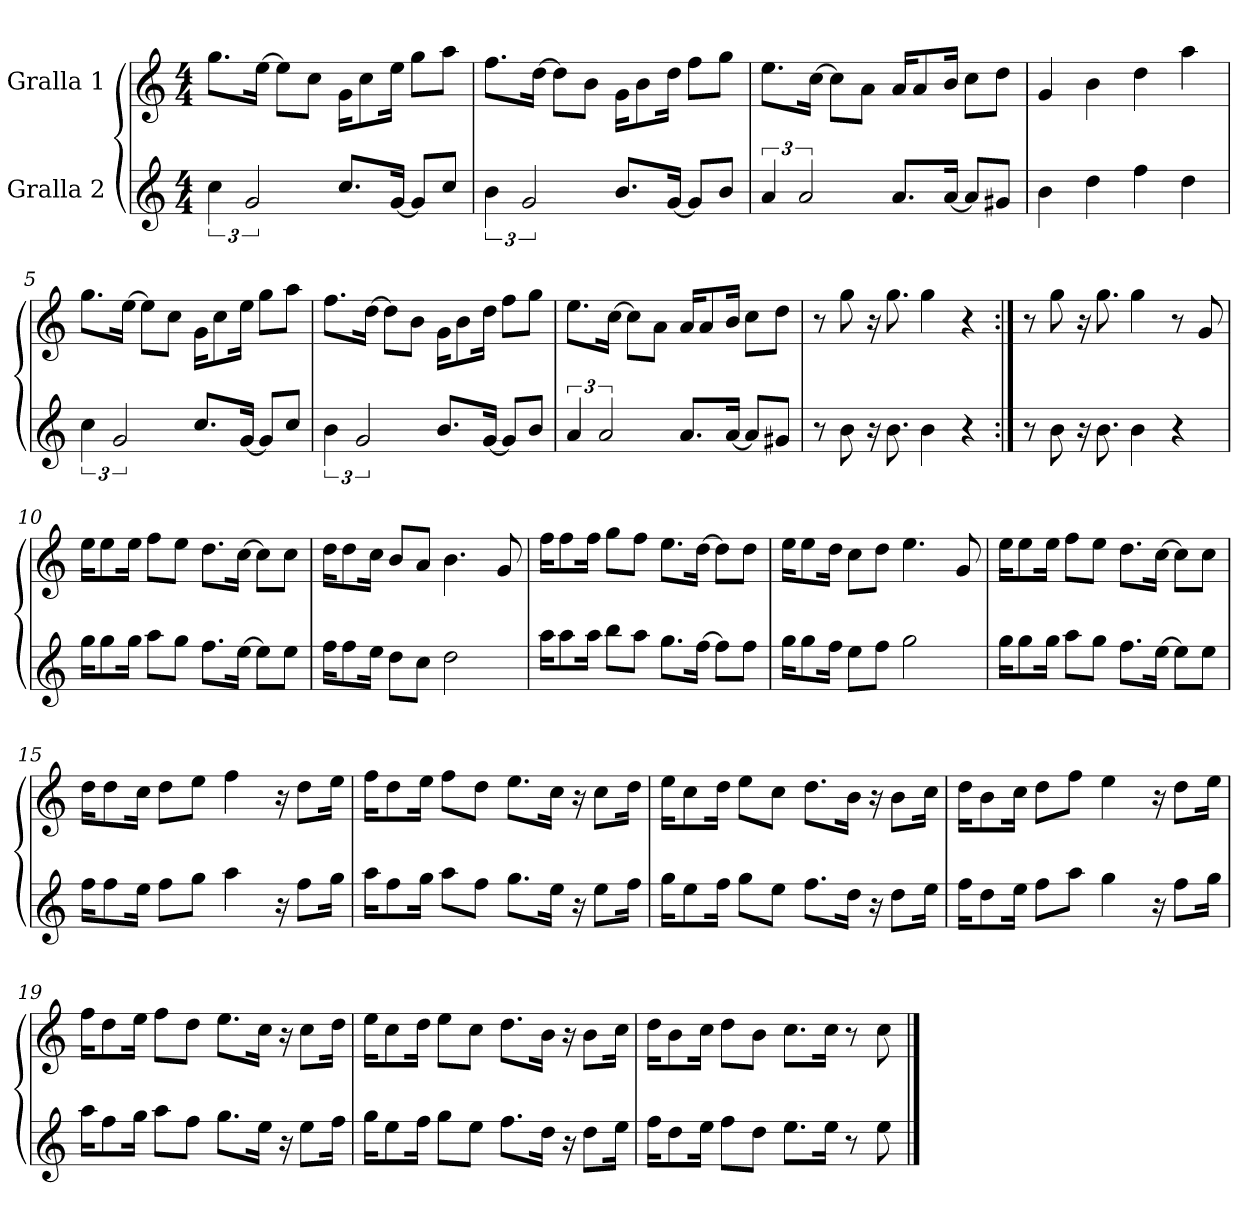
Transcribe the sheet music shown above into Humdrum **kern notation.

**kern	**kern
*part2	*part1
*staff2	*staff1
*I"Gralla 2	*I"Gralla 1
*clefG2	*clefG2
*k[]	*k[]
*M4/4	*M4/4
=1	=1
6cc\	8.gg\L
3g/	.
*	*MM100
.	[16ee\Jk
.	8ee\L]
.	8cc\J
8.cc/L	16g\KL
.	8cc\
[16g/Jk	16ee\Jk
8g/L]	8gg\L
8cc/J	8aa\J
=2	=2
6b\	8.ff\L
3g/	.
.	[16dd\Jk
.	8dd\L]
.	8b\J
8.b/L	16g\KL
.	8b\
[16g/Jk	16dd\Jk
8g/L]	8ff\L
8b/J	8gg\J
=3	=3
6a/	8.ee\L
3a/	.
.	[16cc\Jk
.	8cc\L]
.	8a\J
8.a/L	16a/KL
.	8a/
[16a/Jk	16b/Jk
8a/L]	8cc\L
8g#X/J	8dd\J
=4	=4
4b\	4g/
4dd\	4b\
4ff\	4dd\
4dd\	4aa\
!!LO:LB:g=z
=5	=5
6cc\	8.gg\L
3g/	.
.	[16ee\Jk
.	8ee\L]
.	8cc\J
8.cc/L	16g\KL
.	8cc\
[16g/Jk	16ee\Jk
8g/L]	8gg\L
8cc/J	8aa\J
=6	=6
6b\	8.ff\L
3g/	.
.	[16dd\Jk
.	8dd\L]
.	8b\J
8.b/L	16g\KL
.	8b\
[16g/Jk	16dd\Jk
8g/L]	8ff\L
8b/J	8gg\J
=7	=7
6a/	8.ee\L
3a/	.
.	[16cc\Jk
.	8cc\L]
.	8a\J
8.a/L	16a/KL
.	8a/
[16a/Jk	16b/Jk
8a/L]	8cc\L
8g#X/J	8dd\J
=8	=8
8r	8r
8b\	8gg\
16r	16r
8.b\	8.gg\
4b\	4gg\
4r	4r
!!LO:LB:g=z
=9:|!	=9:|!
8r	8r
8b\	8gg\
16r	16r
8.b\	8.gg\
4b\	4gg\
4r	8r
.	8g/
=10	=10
16gg\KL	16ee\KL
8gg\	8ee\
16gg\Jk	16ee\Jk
8aa\L	8ff\L
8gg\J	8ee\J
8.ff\L	8.dd\L
[16ee\Jk	[16cc\Jk
8ee\L]	8cc\L]
8ee\J	8cc\J
=11	=11
16ff\KL	16dd\KL
8ff\	8dd\
16ee\Jk	16cc\Jk
8dd\L	8b/L
8cc\J	8a/J
2dd\	4.b\
.	8g/
=12	=12
16aa\KL	16ff\KL
8aa\	8ff\
16aa\Jk	16ff\Jk
8bb\L	8gg\L
8aa\J	8ff\J
8.gg\L	8.ee\L
[16ff\Jk	[16dd\Jk
8ff\L]	8dd\L]
8ff\J	8dd\J
!!LO:LB:g=z
=13	=13
16gg\KL	16ee\KL
8gg\	8ee\
16ff\Jk	16dd\Jk
8ee\L	8cc\L
8ff\J	8dd\J
2gg\	4.ee\
.	8g/
=14	=14
16gg\KL	16ee\KL
8gg\	8ee\
16gg\Jk	16ee\Jk
8aa\L	8ff\L
8gg\J	8ee\J
8.ff\L	8.dd\L
[16ee\Jk	[16cc\Jk
8ee\L]	8cc\L]
8ee\J	8cc\J
=15	=15
16ff\KL	16dd\KL
8ff\	8dd\
16ee\Jk	16cc\Jk
8ff\L	8dd\L
8gg\J	8ee\J
4aa\	4ff\
16r	16r
8ff\L	8dd\L
16gg\Jk	16ee\Jk
=16	=16
16aa\KL	16ff\KL
8ff\	8dd\
16gg\Jk	16ee\Jk
8aa\L	8ff\L
8ff\J	8dd\J
8.gg\L	8.ee\L
16ee\Jk	16cc\Jk
16r	16r
8ee\L	8cc\L
16ff\Jk	16dd\Jk
!!LO:LB:g=z
=17	=17
16gg\KL	16ee\KL
8ee\	8cc\
16ff\Jk	16dd\Jk
8gg\L	8ee\L
8ee\J	8cc\J
8.ff\L	8.dd\L
16dd\Jk	16b\Jk
16r	16r
8dd\L	8b\L
16ee\Jk	16cc\Jk
=18	=18
16ff\KL	16dd\KL
8dd\	8b\
16ee\Jk	16cc\Jk
8ff\L	8dd\L
8aa\J	8ff\J
4gg\	4ee\
16r	16r
8ff\L	8dd\L
16gg\Jk	16ee\Jk
=19	=19
16aa\KL	16ff\KL
8ff\	8dd\
16gg\Jk	16ee\Jk
8aa\L	8ff\L
8ff\J	8dd\J
8.gg\L	8.ee\L
16ee\Jk	16cc\Jk
16r	16r
8ee\L	8cc\L
16ff\Jk	16dd\Jk
=20	=20
16gg\KL	16ee\KL
8ee\	8cc\
16ff\Jk	16dd\Jk
8gg\L	8ee\L
8ee\J	8cc\J
8.ff\L	8.dd\L
16dd\Jk	16b\Jk
16r	16r
8dd\L	8b\L
16ee\Jk	16cc\Jk
!!LO:PB:g=z
=21	=21
16ff\KL	16dd\KL
8dd\	8b\
16ee\Jk	16cc\Jk
8ff\L	8dd\L
8dd\J	8b\J
8.ee\L	8.cc\L
16ee\Jk	16cc\Jk
8r	8r
8ee\	8cc\
==	==
*-	*-
